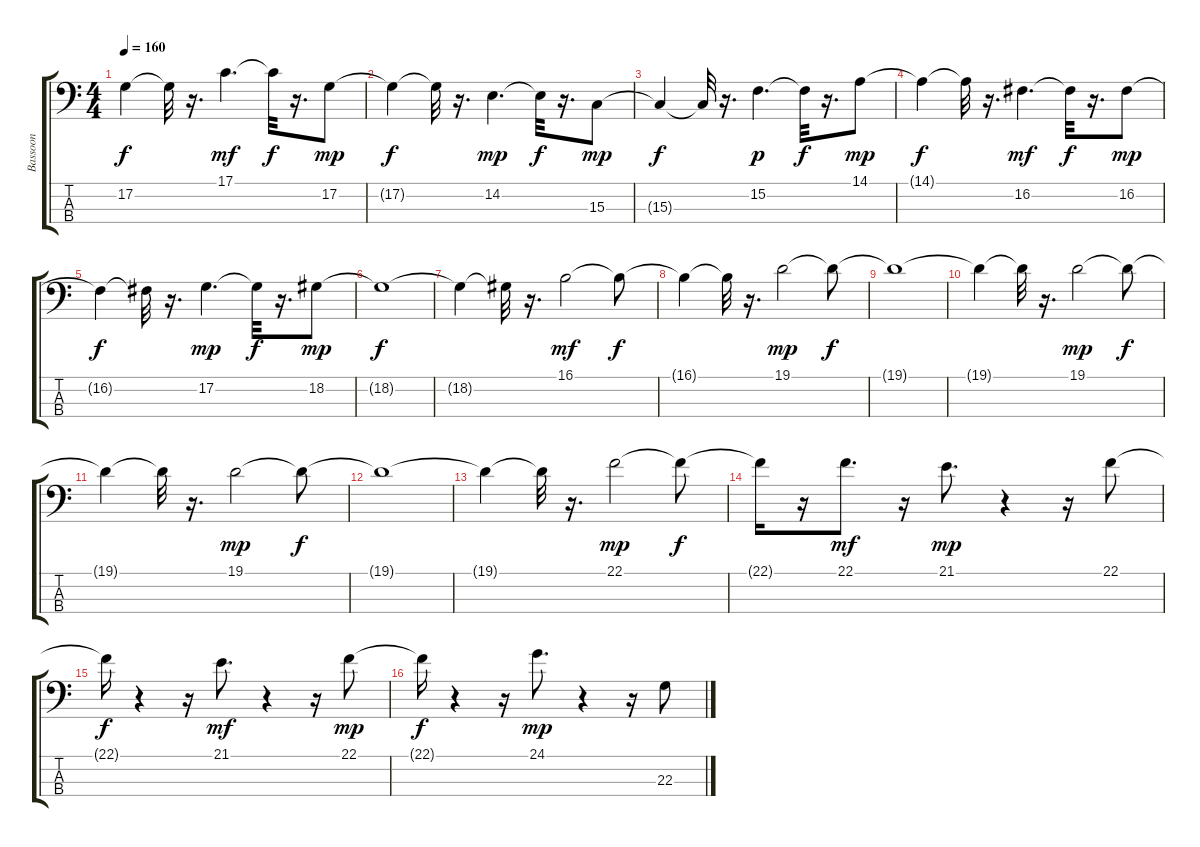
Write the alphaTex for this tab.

\track ("Bassoon" "Bassoon") {instrument bassoon}
\staff {score tabs}
\tuning (G2 D2 A1 E1) {hide}
\ts (4 4)
\tempo 160
\clef f4
\ks c
17.2{t}.4{dy f} 17.2{t}.32 r.16{d} 17.1.4{d dy mf} 17.1{t}.32{dy f} r.16{d} 17.2.8{dy mp} |
17.2{t}.4{dy f} 17.2{t}.32 r.16{d} 14.2.4{d dy mp} 14.2{t}.32{dy f} r.16{d} 15.3.8{dy mp} |
15.3{t}.4{dy f} 15.3{t}.32 r.16{d} 15.2.4{d dy p} 15.2{t}.32{dy f} r.16{d} 14.1.8{dy mp} |
14.1{t}.4{dy f} 14.1{t}.32 r.16{d} 16.2.4{d dy mf} 16.2{t}.32{dy f} r.16{d} 16.2.8{dy mp} |
16.2{t}.4{dy f} 16.2{t}.32 r.16{d} 17.2.4{d dy mp} 17.2{t}.32{dy f} r.16{d} 18.2.8{dy mp} |
18.2{t}.1{dy f} |
18.2{t}.4 18.2{t}.32 r.16{d} 16.1.2{dy mf} 16.1{t}.8{dy f} |
16.1{t}.4 16.1{t}.32 r.16{d} 19.1.2{dy mp} 19.1{t}.8{dy f} |
19.1{t}.1 |
19.1{t}.4 19.1{t}.32 r.16{d} 19.1.2{dy mp} 19.1{t}.8{dy f} |
19.1{t}.4 19.1{t}.32 r.16{d} 19.1.2{dy mp} 19.1{t}.8{dy f} |
19.1{t}.1 |
19.1{t}.4 19.1{t}.32 r.16{d} 22.1.2{dy mp} 22.1{t}.8{dy f} |
22.1{t}.16 r.16 22.1.8{d dy mf} r.16 21.1.8{d dy mp} r.4 r.16 22.1.8 |
22.1{t}.16{dy f} r.4 r.16 21.1.8{d dy mf} r.4 r.16 22.1.8{dy mp} |
22.1{t}.16{dy f} r.4 r.16 24.1.8{d dy mp} r.4 r.16 22.3.8
